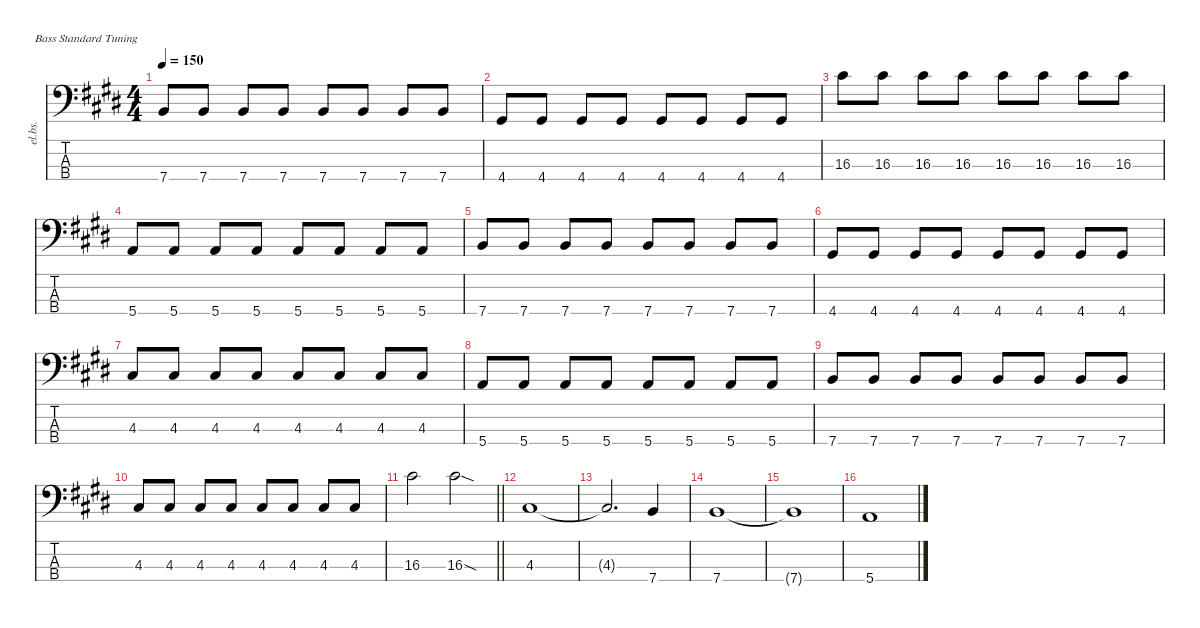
\defaultSystemsLayout 4
\hideDynamics
\bracketExtendMode nobrackets
\track ("(Bass)" "el.bs.") {instrument electricbassfinger}
\staff {score tabs}
\tuning (G2 D2 A1 E1)
\ts (4 4)
\tempo 150
\clef f4
\ks c#minor
7.4{acc forcenatural}.8{dy f} 7.4{acc forcenatural}.8 7.4{acc forcenatural}.8 7.4{acc forcenatural}.8 7.4{acc forcenatural}.8 7.4{acc forcenatural}.8 7.4{acc forcenatural}.8 7.4{acc forcenatural}.8 |
4.4{acc #}.8 4.4{acc #}.8 4.4{acc #}.8 4.4{acc #}.8 4.4{acc #}.8 4.4{acc #}.8 4.4{acc #}.8 4.4{acc #}.8 |
16.3{acc #}.8 16.3{acc #}.8 16.3{acc #}.8 16.3{acc #}.8 16.3{acc #}.8 16.3{acc #}.8 16.3{acc #}.8 16.3{acc #}.8 |
5.4{acc forcenatural}.8 5.4{acc forcenatural}.8 5.4{acc forcenatural}.8 5.4{acc forcenatural}.8 5.4{acc forcenatural}.8 5.4{acc forcenatural}.8 5.4{acc forcenatural}.8 5.4{acc forcenatural}.8 |
7.4{acc forcenatural}.8 7.4{acc forcenatural}.8 7.4{acc forcenatural}.8 7.4{acc forcenatural}.8 7.4{acc forcenatural}.8 7.4{acc forcenatural}.8 7.4{acc forcenatural}.8 7.4{acc forcenatural}.8 |
4.4{acc #}.8 4.4{acc #}.8 4.4{acc #}.8 4.4{acc #}.8 4.4{acc #}.8 4.4{acc #}.8 4.4{acc #}.8 4.4{acc #}.8 |
4.3{acc #}.8 4.3{acc #}.8 4.3{acc #}.8 4.3{acc #}.8 4.3{acc #}.8 4.3{acc #}.8 4.3{acc #}.8 4.3{acc #}.8 |
5.4{acc forcenatural}.8 5.4{acc forcenatural}.8 5.4{acc forcenatural}.8 5.4{acc forcenatural}.8 5.4{acc forcenatural}.8 5.4{acc forcenatural}.8 5.4{acc forcenatural}.8 5.4{acc forcenatural}.8 |
7.4{acc forcenatural}.8 7.4{acc forcenatural}.8 7.4{acc forcenatural}.8 7.4{acc forcenatural}.8 7.4{acc forcenatural}.8 7.4{acc forcenatural}.8 7.4{acc forcenatural}.8 7.4{acc forcenatural}.8 |
4.3{acc #}.8 4.3{acc #}.8 4.3{acc #}.8 4.3{acc #}.8 4.3{acc #}.8 4.3{acc #}.8 4.3{acc #}.8 4.3{acc #}.8 |
\barLineRight lightlight
16.3{acc #}.2 16.3{sod acc #}.2 |
4.3{acc #}.1 |
4.3{t acc #}.2{d} 7.4{acc forcenatural}.4 |
7.4{acc forcenatural}.1 |
7.4{t acc forcenatural}.1 |
5.4{acc forcenatural}.1
